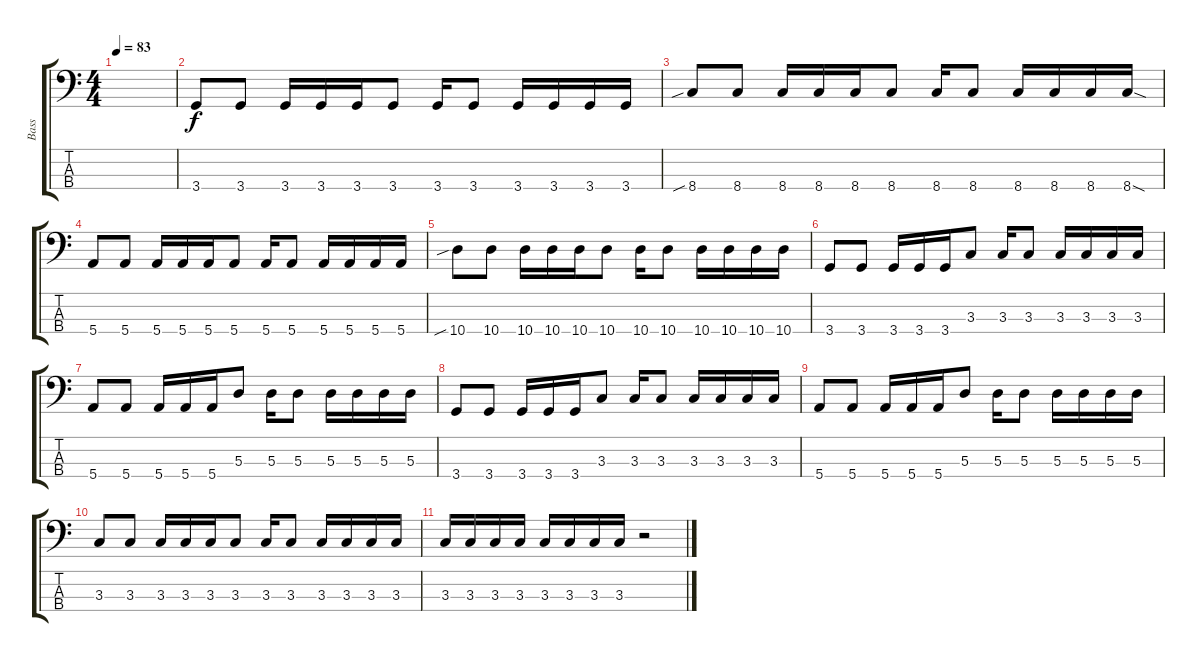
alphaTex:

\track ("Bass" "Bass") {instrument electricbasspick}
\staff {score tabs}
\tuning (G2 D2 A1 E1) {hide}
\ts (4 4)
\tempo 83
\clef f4
\ks c
|
3.4.8 3.4.8 3.4.16 3.4.16 3.4.16 3.4.8 3.4.16 3.4.8 3.4.16 3.4.16 3.4.16 3.4.16 |
8.4{sib}.8 8.4.8 8.4.16 8.4.16 8.4.16 8.4.8 8.4.16 8.4.8 8.4.16 8.4.16 8.4.16 8.4{sod}.16 |
5.4.8 5.4.8 5.4.16 5.4.16 5.4.16 5.4.8 5.4.16 5.4.8 5.4.16 5.4.16 5.4.16 5.4.16 |
10.4{sib}.8 10.4.8 10.4.16 10.4.16 10.4.16 10.4.8 10.4.16 10.4.8 10.4.16 10.4.16 10.4.16 10.4.16 |
3.4.8 3.4.8 3.4.16 3.4.16 3.4.16 3.3.8 3.3.16 3.3.8 3.3.16 3.3.16 3.3.16 3.3.16 |
5.4.8 5.4.8 5.4.16 5.4.16 5.4.16 5.3.8 5.3.16 5.3.8 5.3.16 5.3.16 5.3.16 5.3.16 |
3.4.8 3.4.8 3.4.16 3.4.16 3.4.16 3.3.8 3.3.16 3.3.8 3.3.16 3.3.16 3.3.16 3.3.16 |
5.4.8 5.4.8 5.4.16 5.4.16 5.4.16 5.3.8 5.3.16 5.3.8 5.3.16 5.3.16 5.3.16 5.3.16 |
3.3.8 3.3.8 3.3.16 3.3.16 3.3.16 3.3.8 3.3.16 3.3.8 3.3.16 3.3.16 3.3.16 3.3.16 |
3.3.16 3.3.16 3.3.16 3.3.16 3.3.16 3.3.16 3.3.16 3.3.16 r.2
